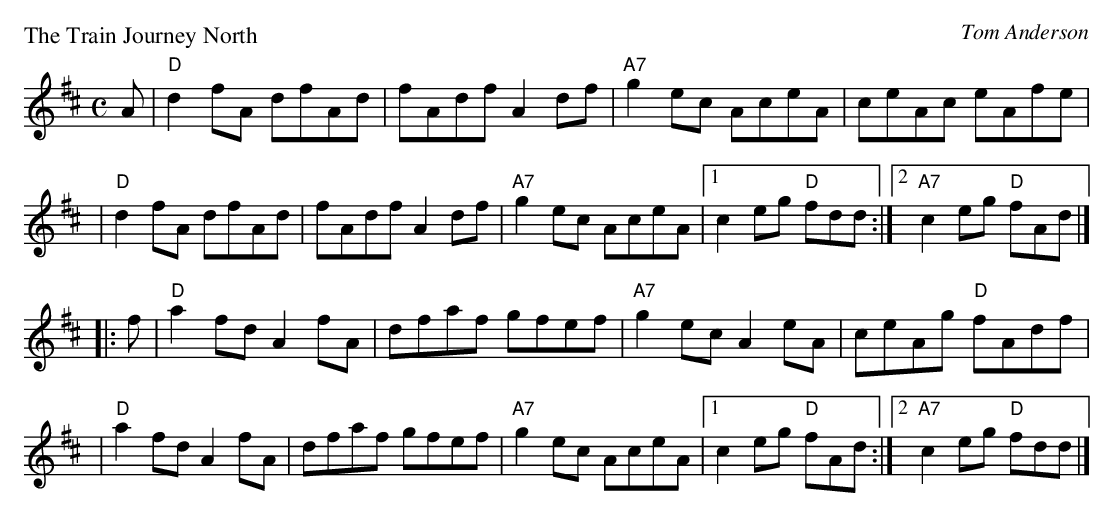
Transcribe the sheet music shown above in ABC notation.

X:1
P: The Train Journey North
C: Tom Anderson
M: C
L: 1/8
K: D
A \
| "D"d2fA dfAd | fAdf A2df | "A7"g2ec AceA |  ceAc    eAfe |
| "D"d2fA dfAd | fAdf A2df | "A7"g2ec AceA |1 c2eg "D"fdd :|2 "A7"c2eg "D"fAd |]
|: f \
| "D"a2fd A2fA | dfaf gfef | "A7"g2ec A2eA |  ceAg "D"fAdf |
| "D"a2fd A2fA | dfaf gfef | "A7"g2ec AceA |1 c2eg "D"fAd :|2 "A7"c2eg "D"fdd |]
